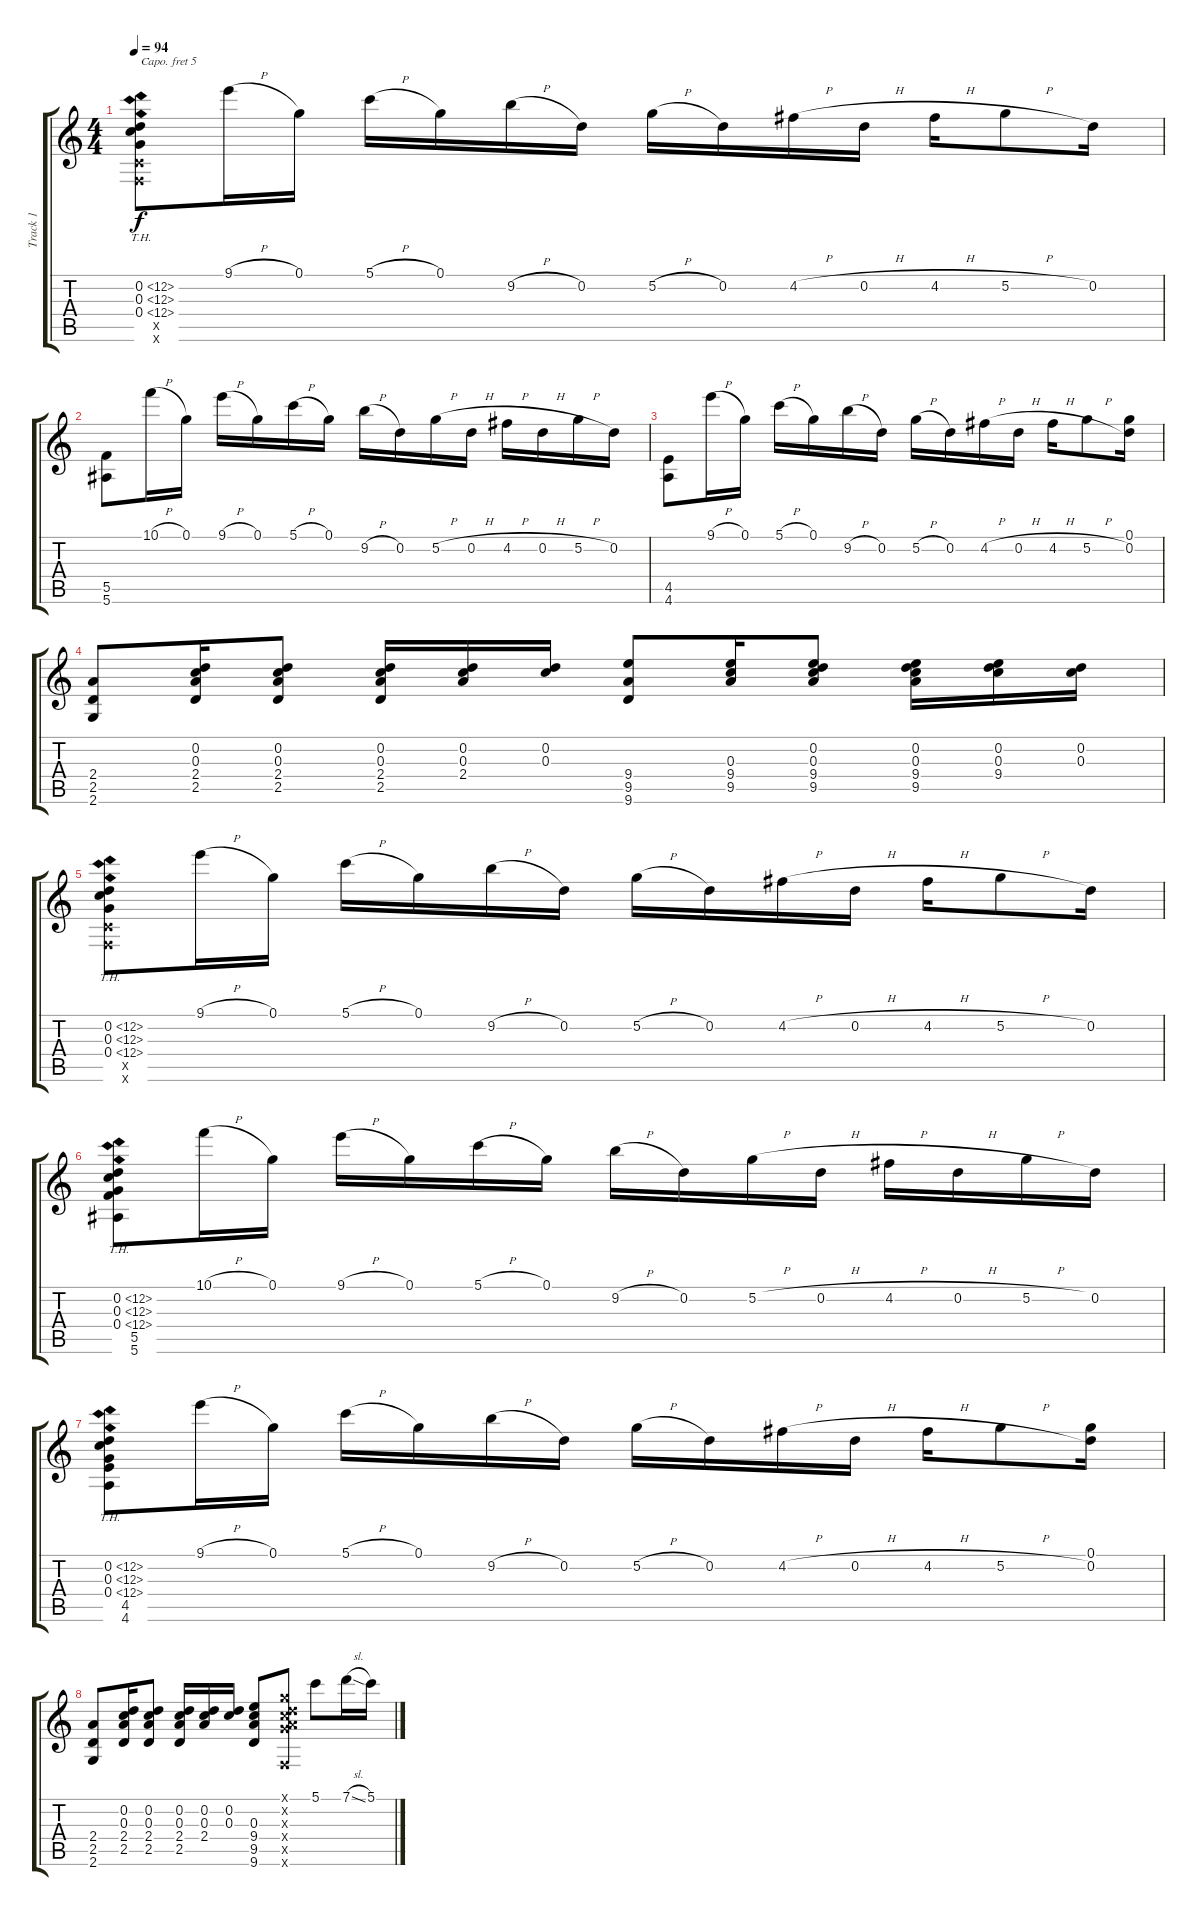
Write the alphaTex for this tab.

\track ("Track 1" "Track 1") {instrument acousticguitarsteel}
\staff {score tabs}
\capo 5
\tuning (D4 A3 G3 D3 G2 C2) {hide}
\ts (4 4)
\tempo 94
\clef g2
\ks c
(0.2{th 12} 0.3{th 12} 0.4{th 12} 0.5{x} 0.6{x}).8{dy f} 9.1{h}.16 0.1.16 5.1{h}.16 0.1.16 9.2{h}.16 0.2.16 5.2{h}.16 0.2.16 4.2{h}.16 0.2{h}.16 4.2{h}.16 5.2{h}.8 0.2.16 |
(5.5 5.6).8 10.1{h}.16 0.1.16 9.1{h}.16 0.1.16 5.1{h}.16 0.1.16 9.2{h}.16 0.2.16 5.2{h}.16 0.2{h}.16 4.2{h}.16 0.2{h}.16 5.2{h}.16 0.2.16 |
(4.5 4.6).8 9.1{h}.16 0.1.16 5.1{h}.16 0.1.16 9.2{h}.16 0.2.16 5.2{h}.16 0.2.16 4.2{h}.16 0.2{h}.16 4.2{h}.16 5.2{h}.8 (0.1 0.2).16 |
(2.4 2.5 2.6).8 (0.2 0.3 2.4 2.5).16 (0.2 0.3 2.4 2.5).8 (0.2 0.3 2.4 2.5).16 (0.2 0.3 2.4).16 (0.2 0.3).16 (9.4 9.5 9.6).8 (0.3 9.4 9.5).16 (0.2 0.3 9.4 9.5).8 (0.2 0.3 9.4 9.5).16 (0.2 0.3 9.4).16 (0.2 0.3).16 |
(0.2{th 12} 0.3{th 12} 0.4{th 12} 0.5{x} 0.6{x}).8 9.1{h}.16 0.1.16 5.1{h}.16 0.1.16 9.2{h}.16 0.2.16 5.2{h}.16 0.2.16 4.2{h}.16 0.2{h}.16 4.2{h}.16 5.2{h}.8 0.2.16 |
(0.2{th 12} 0.3{th 12} 0.4{th 12} 5.5 5.6).8 10.1{h}.16 0.1.16 9.1{h}.16 0.1.16 5.1{h}.16 0.1.16 9.2{h}.16 0.2.16 5.2{h}.16 0.2{h}.16 4.2{h}.16 0.2{h}.16 5.2{h}.16 0.2.16 |
(0.2{th 12} 0.3{th 12} 0.4{th 12} 4.5 4.6).8 9.1{h}.16 0.1.16 5.1{h}.16 0.1.16 9.2{h}.16 0.2.16 5.2{h}.16 0.2.16 4.2{h}.16 0.2{h}.16 4.2{h}.16 5.2{h}.8 (0.1 0.2).16 |
(2.4 2.5 2.6).8 (0.2 0.3 2.4 2.5).16 (0.2 0.3 2.4 2.5).8 (0.2 0.3 2.4 2.5).16 (0.2 0.3 2.4).16 (0.2 0.3).16 (0.3 9.4 9.5 9.6).8 (0.1{x} 0.2{x} 0.3{x} 0.4{x} 9.5{x} 0.6{x}).8 5.1.8 7.1{sl}.16 5.1.16
